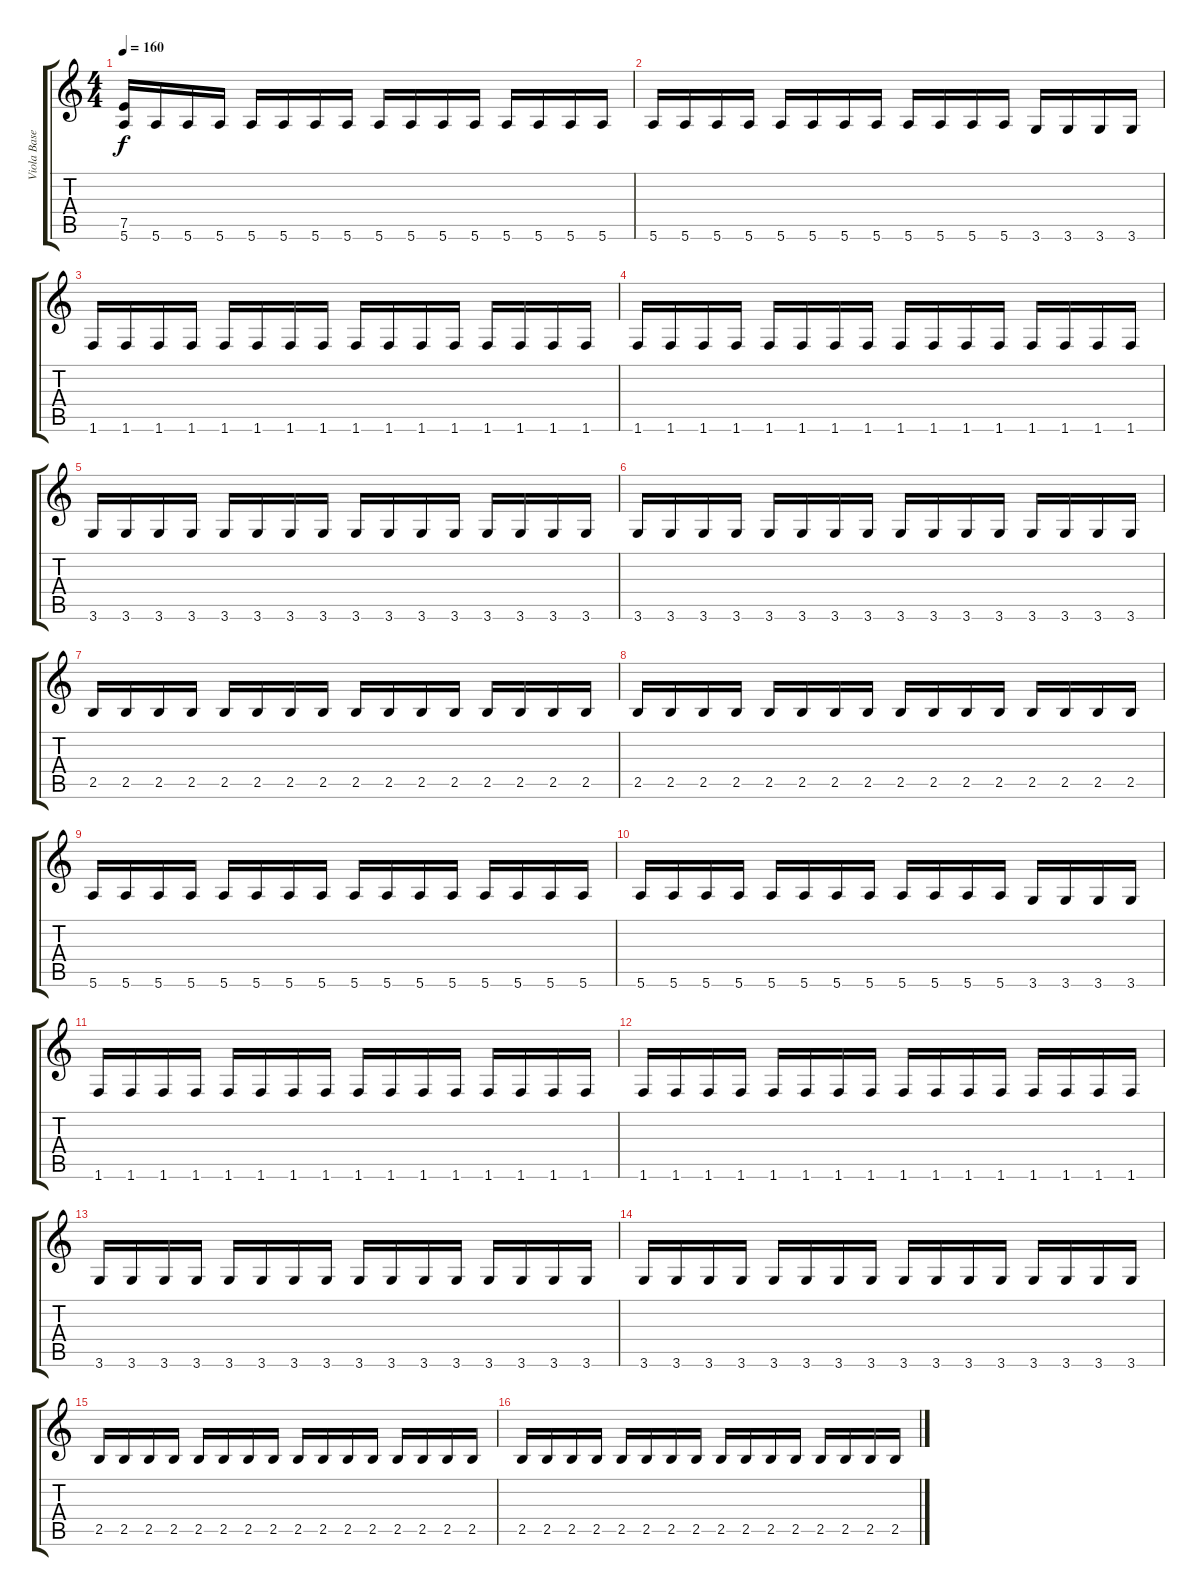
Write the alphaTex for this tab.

\track ("Viola Base" "Viola Base") {instrument distortionguitar}
\staff {score tabs}
\tuning (E4 B3 G3 D3 A2 E2) {hide}
\ts (4 4)
\tempo 160
\clef g2
\ks c
(7.5 5.6).16{dy f} 5.6.16 5.6.16 5.6.16 5.6.16 5.6.16 5.6.16 5.6.16 5.6.16 5.6.16 5.6.16 5.6.16 5.6.16 5.6.16 5.6.16 5.6.16 |
5.6.16 5.6.16 5.6.16 5.6.16 5.6.16 5.6.16 5.6.16 5.6.16 5.6.16 5.6.16 5.6.16 5.6.16 3.6.16 3.6.16 3.6.16 3.6.16 |
1.6.16 1.6.16 1.6.16 1.6.16 1.6.16 1.6.16 1.6.16 1.6.16 1.6.16 1.6.16 1.6.16 1.6.16 1.6.16 1.6.16 1.6.16 1.6.16 |
1.6.16 1.6.16 1.6.16 1.6.16 1.6.16 1.6.16 1.6.16 1.6.16 1.6.16 1.6.16 1.6.16 1.6.16 1.6.16 1.6.16 1.6.16 1.6.16 |
3.6.16 3.6.16 3.6.16 3.6.16 3.6.16 3.6.16 3.6.16 3.6.16 3.6.16 3.6.16 3.6.16 3.6.16 3.6.16 3.6.16 3.6.16 3.6.16 |
3.6.16 3.6.16 3.6.16 3.6.16 3.6.16 3.6.16 3.6.16 3.6.16 3.6.16 3.6.16 3.6.16 3.6.16 3.6.16 3.6.16 3.6.16 3.6.16 |
2.5.16 2.5.16 2.5.16 2.5.16 2.5.16 2.5.16 2.5.16 2.5.16 2.5.16 2.5.16 2.5.16 2.5.16 2.5.16 2.5.16 2.5.16 2.5.16 |
2.5.16 2.5.16 2.5.16 2.5.16 2.5.16 2.5.16 2.5.16 2.5.16 2.5.16 2.5.16 2.5.16 2.5.16 2.5.16 2.5.16 2.5.16 2.5.16 |
5.6.16 5.6.16 5.6.16 5.6.16 5.6.16 5.6.16 5.6.16 5.6.16 5.6.16 5.6.16 5.6.16 5.6.16 5.6.16 5.6.16 5.6.16 5.6.16 |
5.6.16 5.6.16 5.6.16 5.6.16 5.6.16 5.6.16 5.6.16 5.6.16 5.6.16 5.6.16 5.6.16 5.6.16 3.6.16 3.6.16 3.6.16 3.6.16 |
1.6.16 1.6.16 1.6.16 1.6.16 1.6.16 1.6.16 1.6.16 1.6.16 1.6.16 1.6.16 1.6.16 1.6.16 1.6.16 1.6.16 1.6.16 1.6.16 |
1.6.16 1.6.16 1.6.16 1.6.16 1.6.16 1.6.16 1.6.16 1.6.16 1.6.16 1.6.16 1.6.16 1.6.16 1.6.16 1.6.16 1.6.16 1.6.16 |
3.6.16 3.6.16 3.6.16 3.6.16 3.6.16 3.6.16 3.6.16 3.6.16 3.6.16 3.6.16 3.6.16 3.6.16 3.6.16 3.6.16 3.6.16 3.6.16 |
3.6.16 3.6.16 3.6.16 3.6.16 3.6.16 3.6.16 3.6.16 3.6.16 3.6.16 3.6.16 3.6.16 3.6.16 3.6.16 3.6.16 3.6.16 3.6.16 |
2.5.16 2.5.16 2.5.16 2.5.16 2.5.16 2.5.16 2.5.16 2.5.16 2.5.16 2.5.16 2.5.16 2.5.16 2.5.16 2.5.16 2.5.16 2.5.16 |
2.5.16 2.5.16 2.5.16 2.5.16 2.5.16 2.5.16 2.5.16 2.5.16 2.5.16 2.5.16 2.5.16 2.5.16 2.5.16 2.5.16 2.5.16 2.5.16
